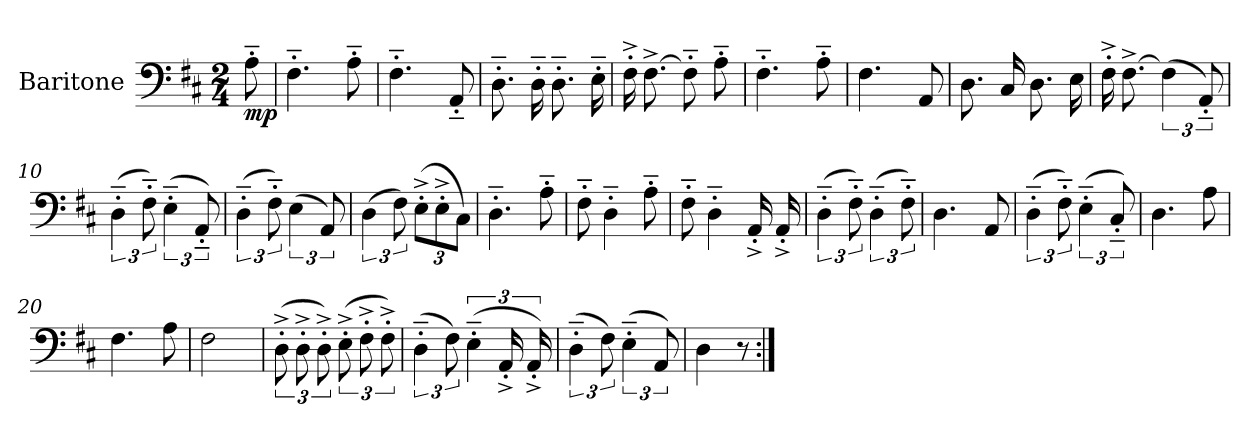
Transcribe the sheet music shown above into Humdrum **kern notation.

**kern	**dynam
*part1	*part1
*staff1	*staff1
*I"Baritone	*
*I'Bar.	*
*clefF4	*
*k[f#c#]	*
*M2/4	*
*MM84	*
=1	=1
!	!LO:DY:b
8A'~\	mp
=2	=2
4.F#'~\	.
8A'~\	.
=3	=3
4.F#'~\	.
8AA'~/	.
=4	=4
8.D'~\	.
16D'~\	.
8.D'~\	.
16E'~\	.
=5	=5
16F#'^\	.
[8.F#^\	.
8F#'~\]	.
8A'~\	.
=6	=6
4.F#'~\	.
8A'~\	.
!!LO:LB:g=z
=7	=7
4.F#\	.
8AA/	.
=8	=8
8.D\	.
16C#/	.
8.D\	.
16E\	.
=9	=9
16F#'^\	.
[8.F#^\	.
(>6F#\]	.
12AA'~/)	.
=10	=10
(>6D'~\	.
12F#'~\)	.
(>6E'~\	.
12AA'~/)	.
!!LO:LB:g=z
=11	=11
(>6D'~\	.
12F#'~\)	.
(>6E\	.
12AA/)	.
=12	=12
(>6D\	.
12F#\)	.
*Xbrackettup	*
(>12E'^\L	.
12E'^\	.
12C#\J)	.
=13	=13
4.D'~\	.
8A'~\	.
=14	=14
8F#'~\	.
4D'~\	.
8A'~\	.
=15	=15
8F#'~\	.
4D'~\	.
16AA'^/	.
16AA'^/	.
!!LO:LB:g=z
=16	=16
*brackettup	*
(>6D'~\	.
12F#'~\)	.
(>6D'~\	.
12F#'~\)	.
=17	=17
4.D\	.
8AA/	.
=18	=18
(>6D'~\	.
12F#'~\)	.
(>6E'~\	.
12C#'~/)	.
=19	=19
4.D\	.
8A\	.
=20	=20
4.F#\	.
8A\	.
=21	=21
2F#\	.
!!LO:LB:g=z
=22	=22
(>12D'^\	.
12D'^\	.
12D'^\)	.
(>12E'^\	.
12F#'^\	.
12F#'^\)	.
=23	=23
(>6D'~\	.
12F#\)	.
(>6E'~\	.
24AA'^/	.
24AA'^/)	.
=24	=24
(>6D'~\	.
12F#\)	.
(>6E'~\	.
12AA/)	.
=25	=25
4D\	.
8r	.
=:|!	=:|!
*-	*-
